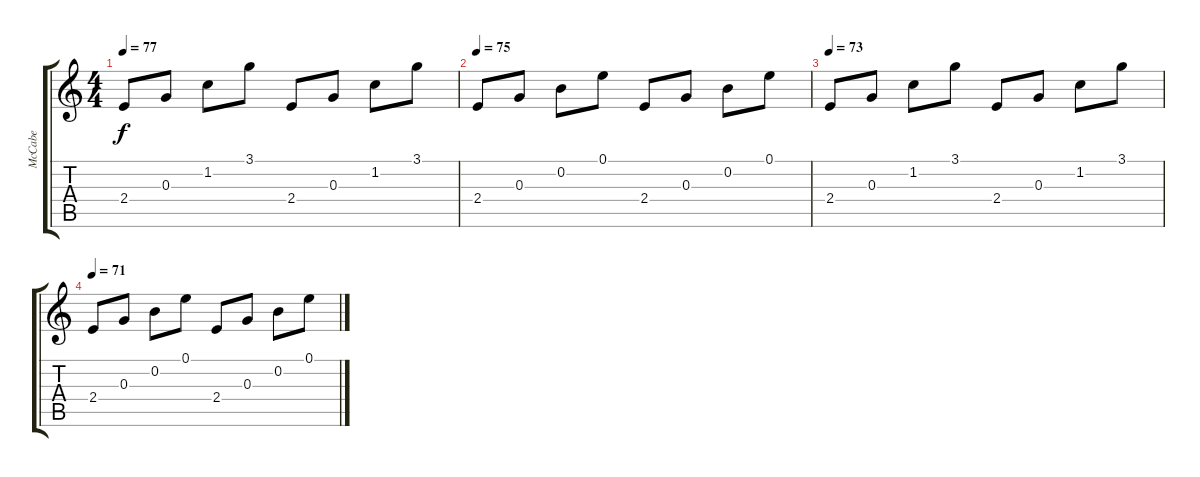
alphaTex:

\track ("McCabe" "McCabe") {instrument electricguitarclean}
\staff {score tabs}
\tuning (E4 B3 G3 D3 A2 E2) {hide}
\ts (4 4)
\tempo 77
\clef g2
\ks c
2.4.8{dy f} 0.3.8 1.2.8 3.1.8 2.4.8 0.3.8 1.2.8 3.1.8 |
\tempo 75
2.4.8 0.3.8 0.2.8 0.1.8 2.4.8 0.3.8 0.2.8 0.1.8 |
\tempo 73
2.4.8 0.3.8 1.2.8 3.1.8 2.4.8 0.3.8 1.2.8 3.1.8 |
\tempo 71
2.4.8 0.3.8 0.2.8 0.1.8 2.4.8 0.3.8 0.2.8 0.1.8
